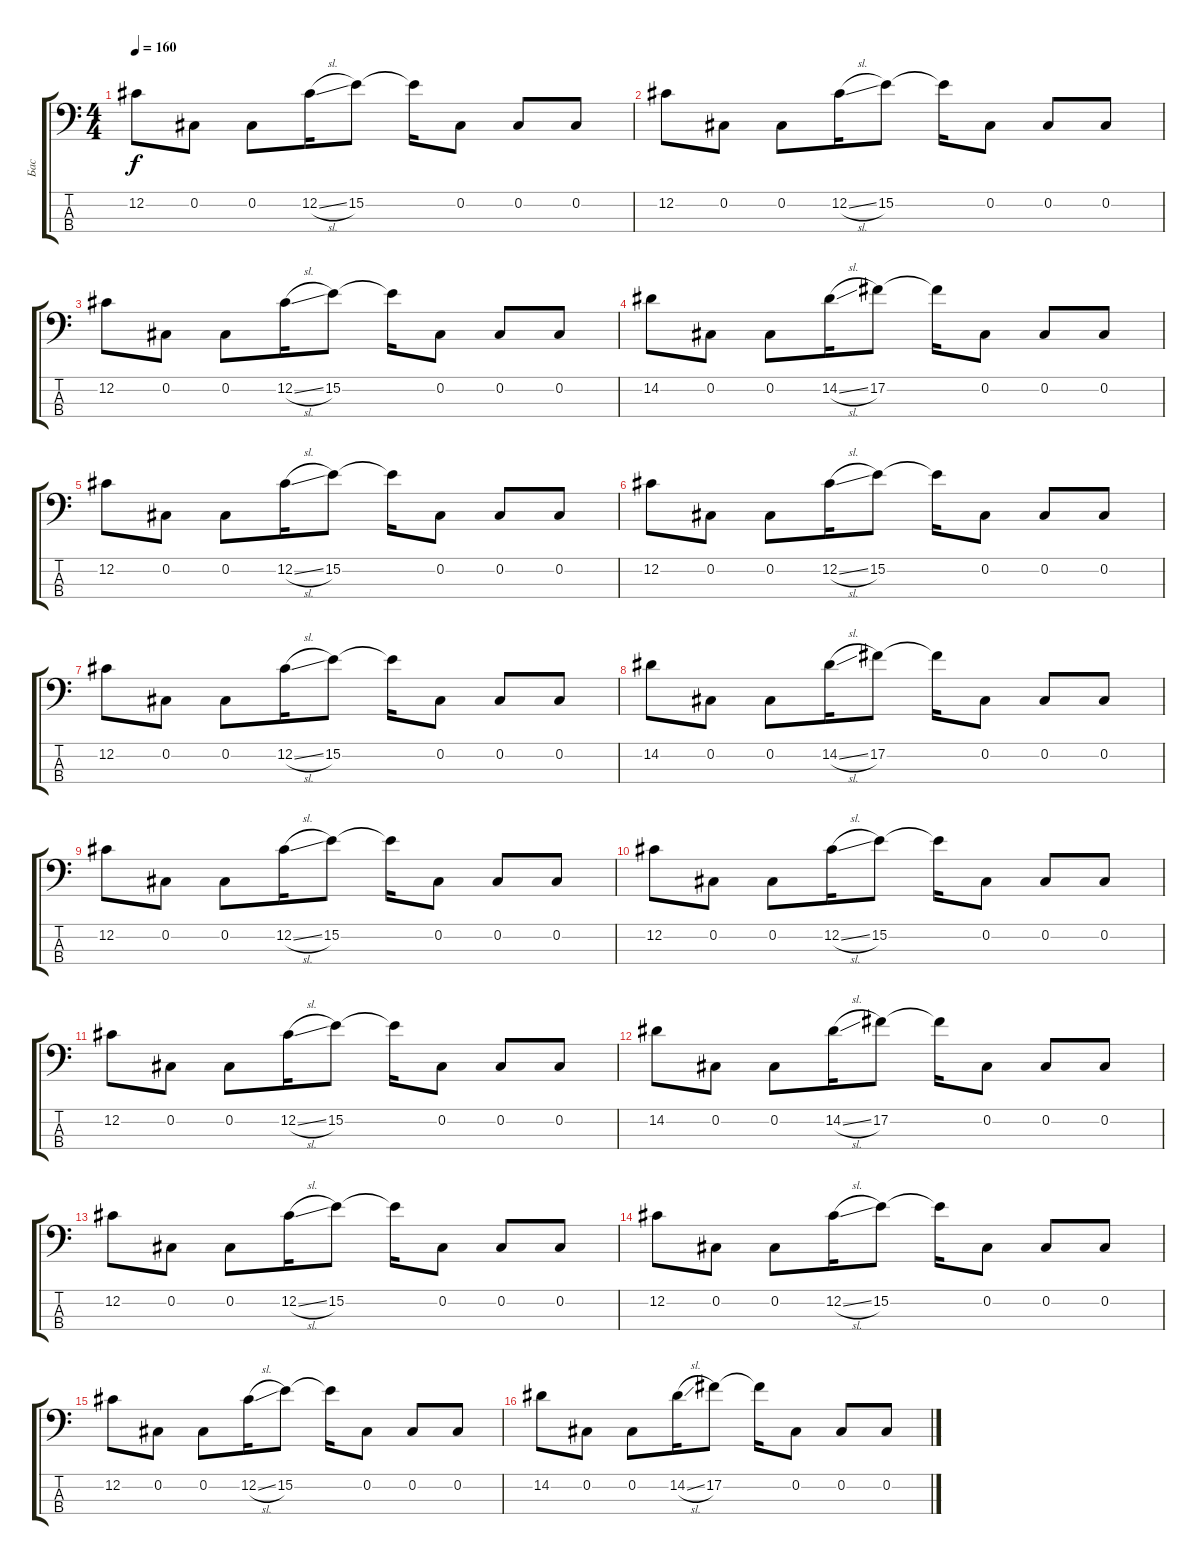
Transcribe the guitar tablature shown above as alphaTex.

\track ("Бас" "Бас") {instrument electricbasspick}
\staff {score tabs}
\tuning (Gb2 Db2 Ab1 Eb1) {hide}
\ts (4 4)
\tempo 160
\clef f4
\ks c
12.2.8{dy f} 0.2.8 0.2.8 12.2{sl}.16 15.2.8 15.2{t}.16 0.2.8 0.2.8 0.2.8 |
12.2.8 0.2.8 0.2.8 12.2{sl}.16 15.2.8 15.2{t}.16 0.2.8 0.2.8 0.2.8 |
12.2.8 0.2.8 0.2.8 12.2{sl}.16 15.2.8 15.2{t}.16 0.2.8 0.2.8 0.2.8 |
14.2.8 0.2.8 0.2.8 14.2{sl}.16 17.2.8 17.2{t}.16 0.2.8 0.2.8 0.2.8 |
12.2.8 0.2.8 0.2.8 12.2{sl}.16 15.2.8 15.2{t}.16 0.2.8 0.2.8 0.2.8 |
12.2.8 0.2.8 0.2.8 12.2{sl}.16 15.2.8 15.2{t}.16 0.2.8 0.2.8 0.2.8 |
12.2.8 0.2.8 0.2.8 12.2{sl}.16 15.2.8 15.2{t}.16 0.2.8 0.2.8 0.2.8 |
14.2.8 0.2.8 0.2.8 14.2{sl}.16 17.2.8 17.2{t}.16 0.2.8 0.2.8 0.2.8 |
12.2.8 0.2.8 0.2.8 12.2{sl}.16 15.2.8 15.2{t}.16 0.2.8 0.2.8 0.2.8 |
12.2.8 0.2.8 0.2.8 12.2{sl}.16 15.2.8 15.2{t}.16 0.2.8 0.2.8 0.2.8 |
12.2.8 0.2.8 0.2.8 12.2{sl}.16 15.2.8 15.2{t}.16 0.2.8 0.2.8 0.2.8 |
14.2.8 0.2.8 0.2.8 14.2{sl}.16 17.2.8 17.2{t}.16 0.2.8 0.2.8 0.2.8 |
12.2.8 0.2.8 0.2.8 12.2{sl}.16 15.2.8 15.2{t}.16 0.2.8 0.2.8 0.2.8 |
12.2.8 0.2.8 0.2.8 12.2{sl}.16 15.2.8 15.2{t}.16 0.2.8 0.2.8 0.2.8 |
12.2.8 0.2.8 0.2.8 12.2{sl}.16 15.2.8 15.2{t}.16 0.2.8 0.2.8 0.2.8 |
14.2.8 0.2.8 0.2.8 14.2{sl}.16 17.2.8 17.2{t}.16 0.2.8 0.2.8 0.2.8
